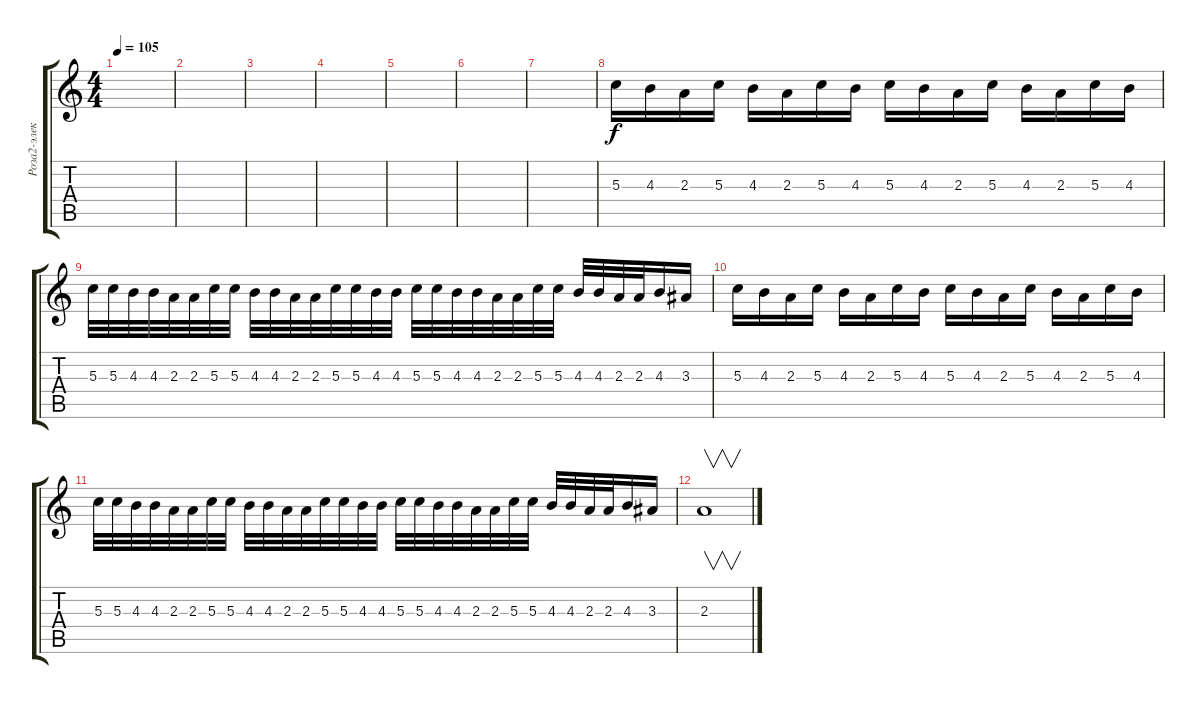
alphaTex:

\track ("Роза2-электруха" "Роза2-элек") {instrument distortionguitar}
\staff {score tabs}
\tuning (E4 B3 G3 D3 A2 E2) {hide}
\ts (4 4)
\tempo 105
\clef g2
\ks c
|
|
|
|
|
|
|
5.3.16 4.3.16 2.3.16 5.3.16 4.3.16 2.3.16 5.3.16 4.3.16 5.3.16 4.3.16 2.3.16 5.3.16 4.3.16 2.3.16 5.3.16 4.3.16 |
5.3.32 5.3.32 4.3.32 4.3.32 2.3.32 2.3.32 5.3.32 5.3.32 4.3.32 4.3.32 2.3.32 2.3.32 5.3.32 5.3.32 4.3.32 4.3.32 5.3.32 5.3.32 4.3.32 4.3.32 2.3.32 2.3.32 5.3.32 5.3.32 4.3.32 4.3.32 2.3.32 2.3.32 4.3.16 3.3.16 |
5.3.16 4.3.16 2.3.16 5.3.16 4.3.16 2.3.16 5.3.16 4.3.16 5.3.16 4.3.16 2.3.16 5.3.16 4.3.16 2.3.16 5.3.16 4.3.16 |
5.3.32 5.3.32 4.3.32 4.3.32 2.3.32 2.3.32 5.3.32 5.3.32 4.3.32 4.3.32 2.3.32 2.3.32 5.3.32 5.3.32 4.3.32 4.3.32 5.3.32 5.3.32 4.3.32 4.3.32 2.3.32 2.3.32 5.3.32 5.3.32 4.3.32 4.3.32 2.3.32 2.3.32 4.3.16 3.3.16 |
2.3.1{v}
